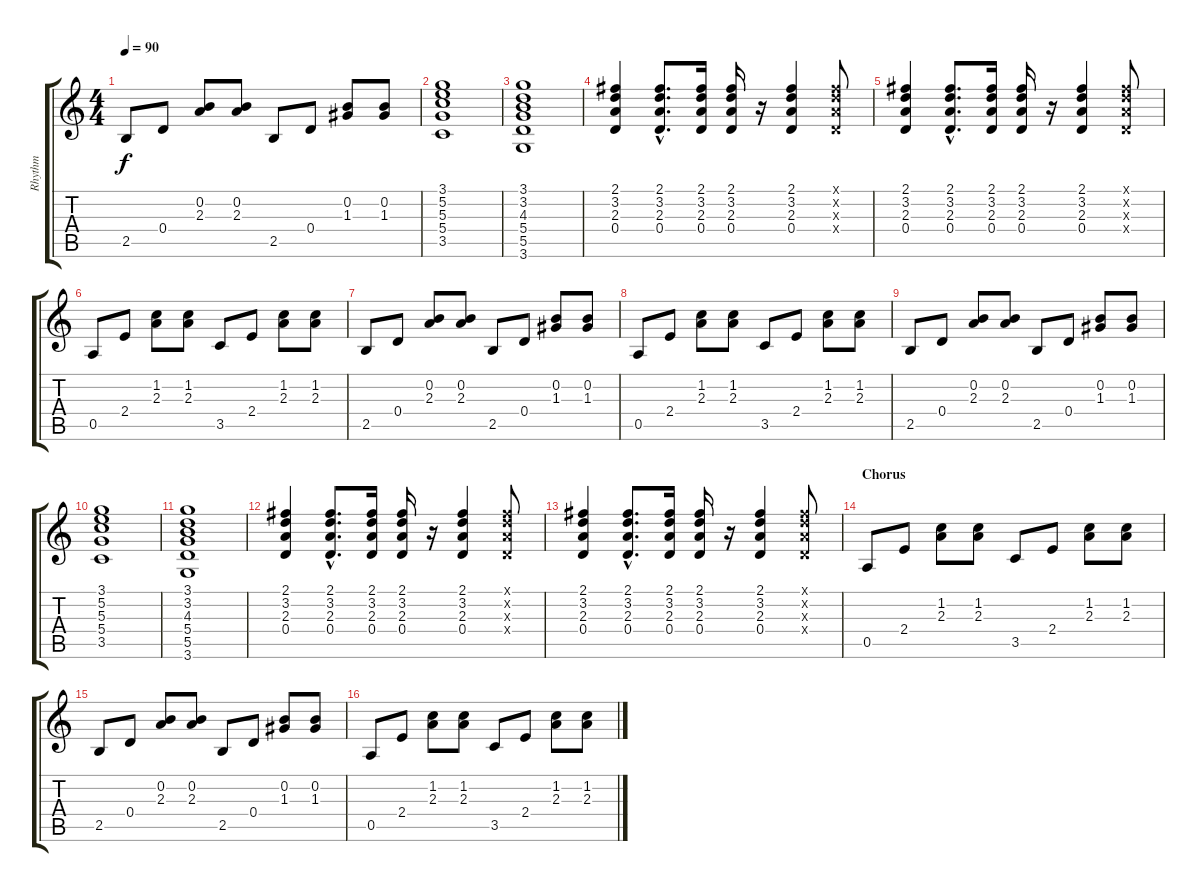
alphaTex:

\track ("Rhythm" "Rhythm") {instrument electricguitarclean}
\staff {score tabs}
\tuning (E4 B3 G3 D3 A2 E2) {hide}
\ts (4 4)
\tempo 90
\clef g2
\ks c
2.5.8{dy f} 0.4.8 (0.2 2.3).8 (0.2 2.3).8 2.5.8 0.4.8 (0.2 1.3).8 (0.2 1.3).8 |
(3.1 5.2 5.3 5.4 3.5).1 |
(3.1 3.2 4.3 5.4 5.5 3.6).1 |
(2.1 3.2 2.3 0.4).4 (2.1{hac} 3.2{hac} 2.3{hac} 0.4{hac}).8{d} (2.1 3.2 2.3 0.4).16 (2.1 3.2 2.3 0.4).16 r.16 (2.1 3.2 2.3 0.4).4 (2.1{x} 3.2{x} 2.3{x} 0.4{x}).8 |
(2.1 3.2 2.3 0.4).4 (2.1{hac} 3.2{hac} 2.3{hac} 0.4{hac}).8{d} (2.1 3.2 2.3 0.4).16 (2.1 3.2 2.3 0.4).16 r.16 (2.1 3.2 2.3 0.4).4 (2.1{x} 3.2{x} 2.3{x} 0.4{x}).8 |
0.5.8 2.4.8 (1.2 2.3).8 (1.2 2.3).8 3.5.8 2.4.8 (1.2 2.3).8 (1.2 2.3).8 |
2.5.8 0.4.8 (0.2 2.3).8 (0.2 2.3).8 2.5.8 0.4.8 (0.2 1.3).8 (0.2 1.3).8 |
0.5.8 2.4.8 (1.2 2.3).8 (1.2 2.3).8 3.5.8 2.4.8 (1.2 2.3).8 (1.2 2.3).8 |
2.5.8 0.4.8 (0.2 2.3).8 (0.2 2.3).8 2.5.8 0.4.8 (0.2 1.3).8 (0.2 1.3).8 |
(3.1 5.2 5.3 5.4 3.5).1 |
(3.1 3.2 4.3 5.4 5.5 3.6).1 |
(2.1 3.2 2.3 0.4).4 (2.1{hac} 3.2{hac} 2.3{hac} 0.4{hac}).8{d} (2.1 3.2 2.3 0.4).16 (2.1 3.2 2.3 0.4).16 r.16 (2.1 3.2 2.3 0.4).4 (2.1{x} 3.2{x} 2.3{x} 0.4{x}).8 |
(2.1 3.2 2.3 0.4).4 (2.1{hac} 3.2{hac} 2.3{hac} 0.4{hac}).8{d} (2.1 3.2 2.3 0.4).16 (2.1 3.2 2.3 0.4).16 r.16 (2.1 3.2 2.3 0.4).4 (2.1{x} 3.2{x} 2.3{x} 0.4{x}).8 |
\section ("" "Chorus")
0.5.8 2.4.8 (1.2 2.3).8 (1.2 2.3).8 3.5.8 2.4.8 (1.2 2.3).8 (1.2 2.3).8 |
2.5.8 0.4.8 (0.2 2.3).8 (0.2 2.3).8 2.5.8 0.4.8 (0.2 1.3).8 (0.2 1.3).8 |
0.5.8 2.4.8 (1.2 2.3).8 (1.2 2.3).8 3.5.8 2.4.8 (1.2 2.3).8 (1.2 2.3).8
